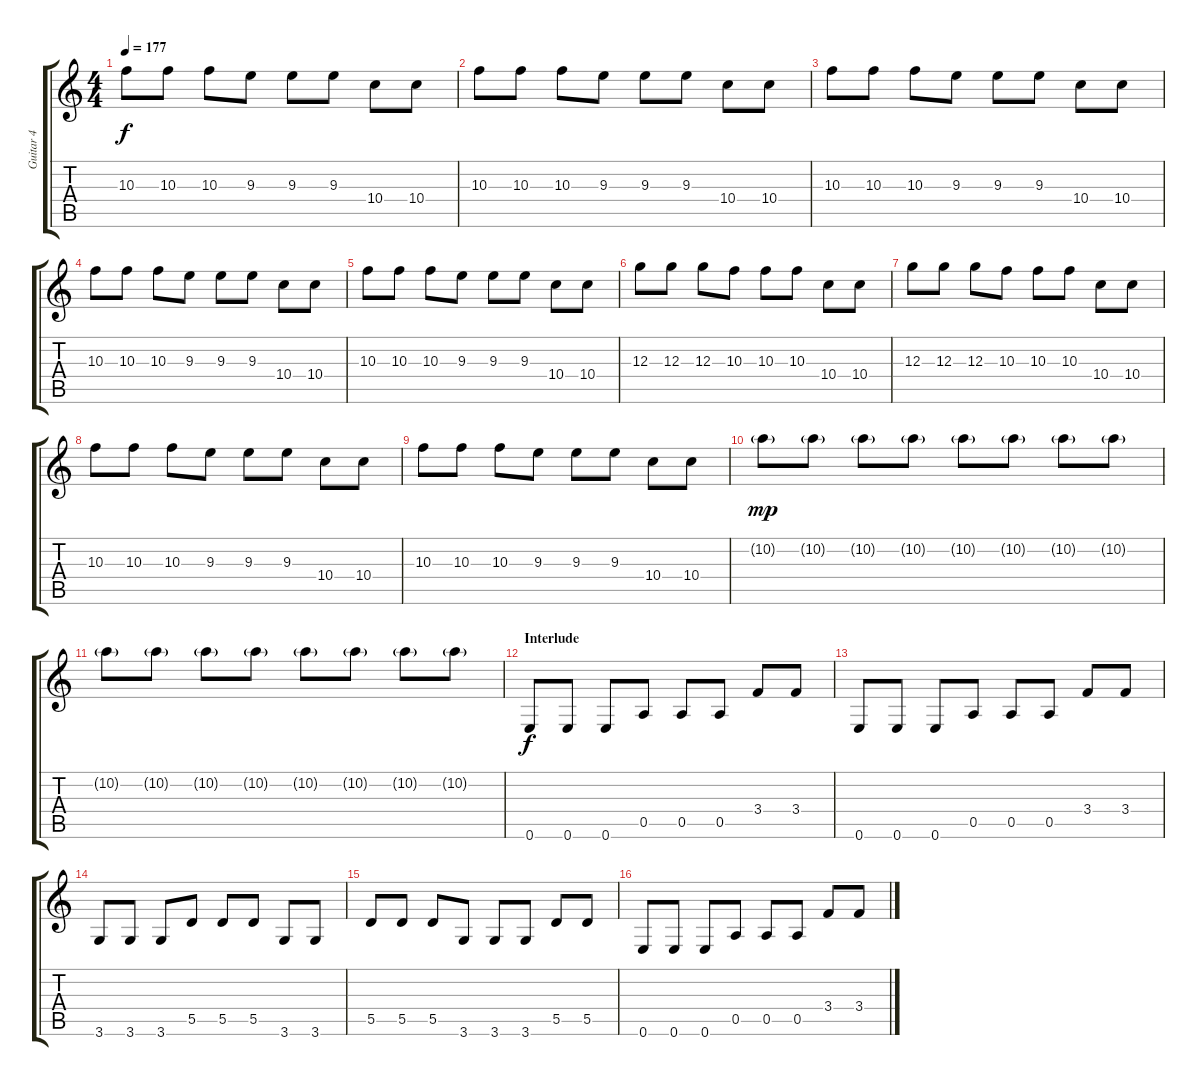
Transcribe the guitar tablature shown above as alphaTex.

\track ("Guitar 4" "Guitar 4") {instrument distortionguitar}
\staff {score tabs}
\tuning (E4 B3 G3 D3 A2 E2) {hide}
\ts (4 4)
\tempo 177
\clef g2
\ks c
10.3.8{dy f} 10.3.8 10.3.8 9.3.8 9.3.8 9.3.8 10.4.8 10.4.8 |
10.3.8 10.3.8 10.3.8 9.3.8 9.3.8 9.3.8 10.4.8 10.4.8 |
10.3.8 10.3.8 10.3.8 9.3.8 9.3.8 9.3.8 10.4.8 10.4.8 |
10.3.8 10.3.8 10.3.8 9.3.8 9.3.8 9.3.8 10.4.8 10.4.8 |
10.3.8 10.3.8 10.3.8 9.3.8 9.3.8 9.3.8 10.4.8 10.4.8 |
12.3.8 12.3.8 12.3.8 10.3.8 10.3.8 10.3.8 10.4.8 10.4.8 |
12.3.8 12.3.8 12.3.8 10.3.8 10.3.8 10.3.8 10.4.8 10.4.8 |
10.3.8 10.3.8 10.3.8 9.3.8 9.3.8 9.3.8 10.4.8 10.4.8 |
10.3.8 10.3.8 10.3.8 9.3.8 9.3.8 9.3.8 10.4.8 10.4.8 |
10.2{g}.8{dy mp} 10.2{g}.8 10.2{g}.8 10.2{g}.8 10.2{g}.8 10.2{g}.8 10.2{g}.8 10.2{g}.8 |
10.2{g}.8 10.2{g}.8 10.2{g}.8 10.2{g}.8 10.2{g}.8 10.2{g}.8 10.2{g}.8 10.2{g}.8 |
\section ("" "Interlude")
0.6.8{dy f} 0.6.8 0.6.8 0.5.8 0.5.8 0.5.8 3.4.8 3.4.8 |
0.6.8 0.6.8 0.6.8 0.5.8 0.5.8 0.5.8 3.4.8 3.4.8 |
3.6.8 3.6.8 3.6.8 5.5.8 5.5.8 5.5.8 3.6.8 3.6.8 |
5.5.8 5.5.8 5.5.8 3.6.8 3.6.8 3.6.8 5.5.8 5.5.8 |
0.6.8 0.6.8 0.6.8 0.5.8 0.5.8 0.5.8 3.4.8 3.4.8
